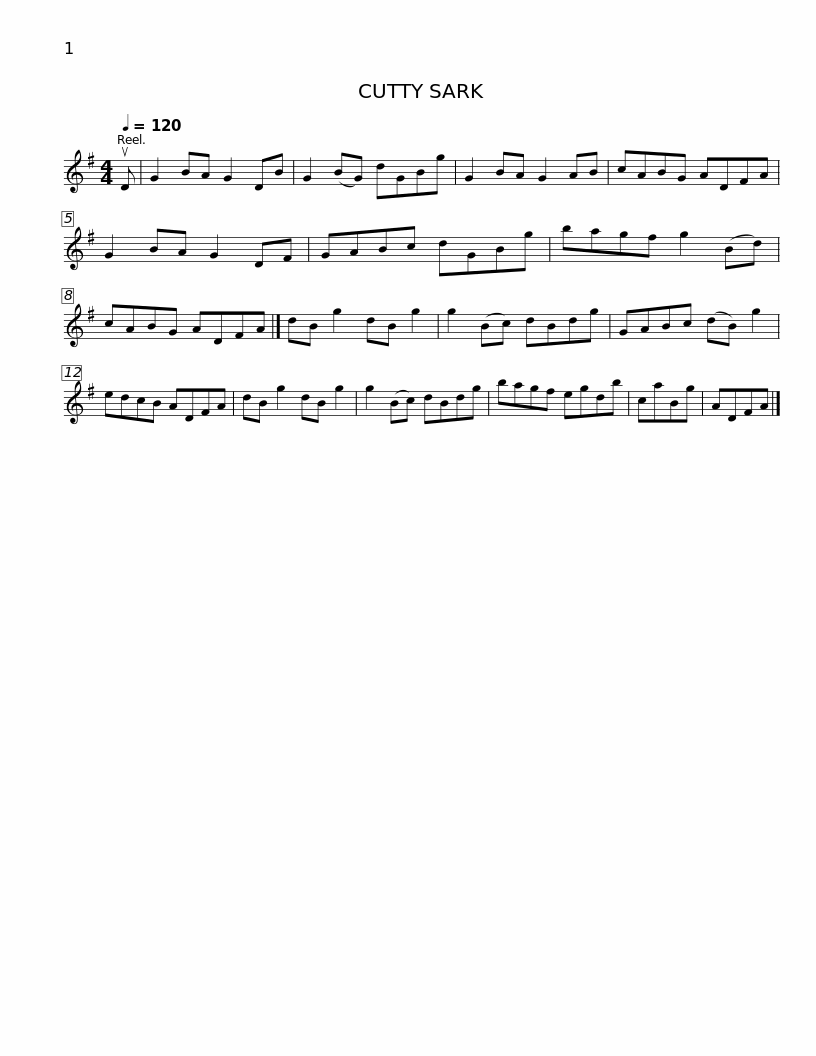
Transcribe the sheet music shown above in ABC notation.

X:1
L:1/8
Q:1/4=120
M:4/4
I:linebreak $
K:G
V:1 treble
V:1
 uD | G2 BA G2 DB | G2 (BG) dGBg | G2 BA G2 AB | cABG ADFA | %5
 G2 BA G2 DF | GABc dGBg |$ bagf g2 (Bd) | cABG ADFA |] dB g2 dB g2 | %10
 g2 (Bc) dBdg | GABc (dB) g2 | edcB ADFA |$ dB g2 dB g2 | g2 (Bc) dBdg | %15
 bagf egdb | caBg | ADFA |] %18
